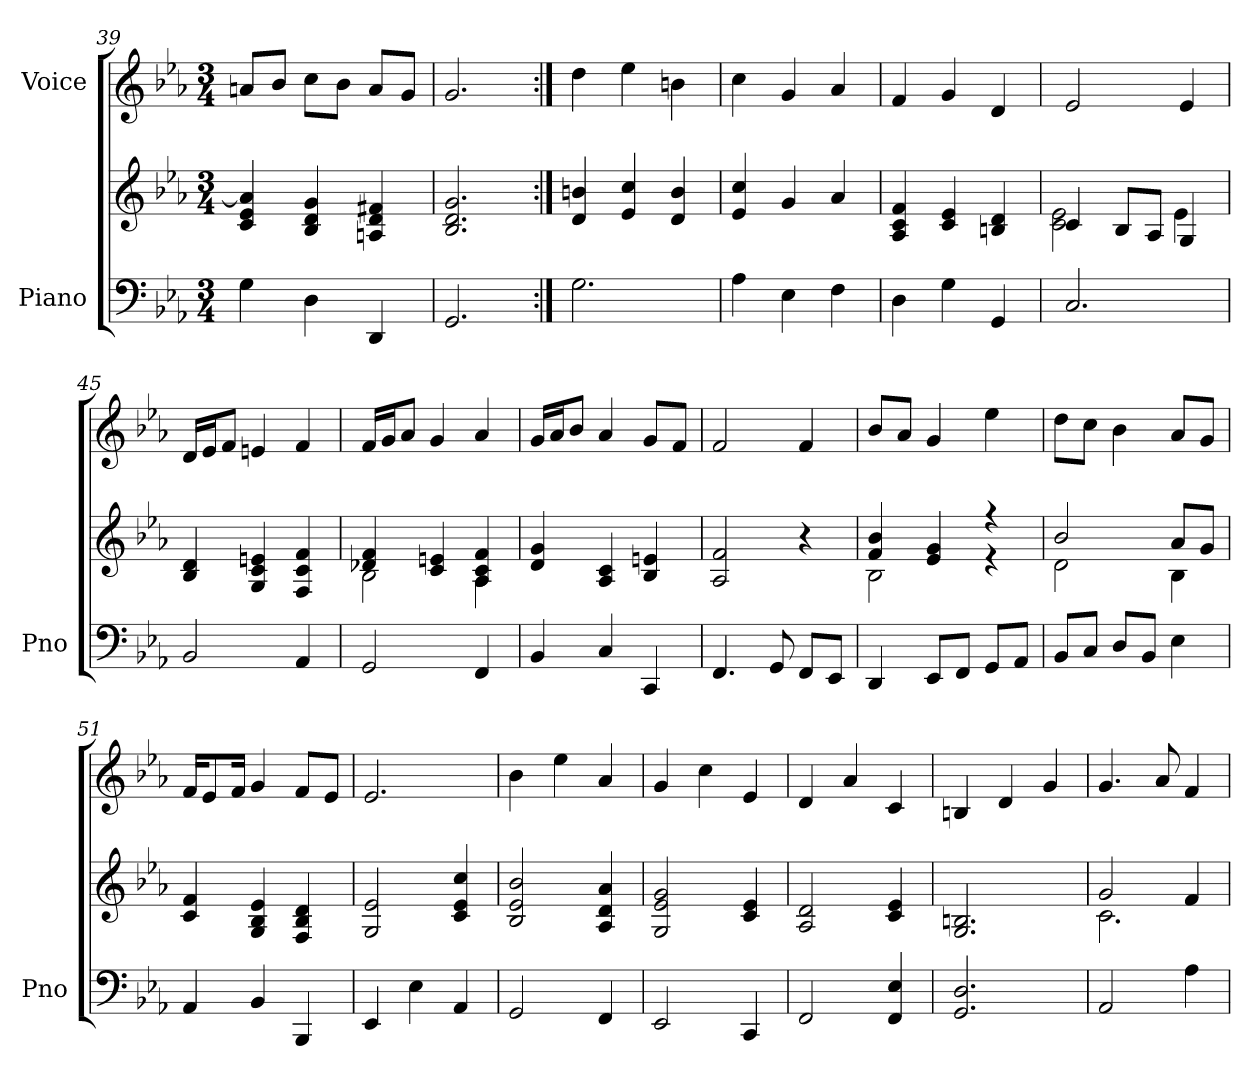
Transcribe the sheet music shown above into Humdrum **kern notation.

**kern	**kern	**kern
*part2	*part2	*part1
*staff3	*staff2	*staff1
*I"Piano	*	*I"Voice
*I'Pno	*	*
*clefF4	*clefG2	*clefG2
*k[b-e-a-]	*k[b-e-a-]	*k[b-e-a-]
*M3/4	*M3/4	*M3/4
=39	=39	=39
4G\	4c/ 4e-/ 4a/]	8an/L
.	.	8b-/J
4D\	4B-/ 4d/ 4g/	8cc\L
.	.	8b-\J
4DD/	4An/ 4d/ 4f#X/	8a/L
.	.	8g/J
=40	=40	=40
2.GG/	2.B-/ 2.d/ 2.g/	2.g/
=41:|!	=41:|!	=41:|!
2.G\	4d/ 4bn/	4dd\
.	4e-/ 4cc/	4ee-\
.	4d/ 4b/	4bn\
=42	=42	=42
4A-\	4e-/ 4cc/	4cc\
4E-\	4g/	4g/
4F\	4a-/	4a-/
!!LO:LB:g=z
=43	=43	=43
4D\	4A-/ 4c/ 4f/	4f/
4G\	4c/ 4e-/	4g/
4GG/	4Bn/ 4d/	4d/
=44	=44	=44
*	*^	*
2.C/	4c/	2c\ 2e-\	2e-/
.	8B-/L	.	.
.	8A-/J	.	.
.	4G/	4e-\	4e-/
*	*v	*v	*
=45	=45	=45
2BB-/	4B-/ 4d/	16d/LL
.	.	16e-/J
.	.	8f/J
.	4G/ 4c/ 4en/	4en/
4AA-/	4F/ 4c/ 4f/	4f/
=46	=46	=46
*	*^	*
2GG/	4d-X/ 4f/	2B-\	16f/LL
.	.	.	16g/J
.	.	.	8a-/J
.	4c/ 4en/	.	4g/
4FF/	4A-/ 4c/ 4f/	4A-\	4a-/
*	*v	*v	*
=47	=47	=47
4BB-/	4d/ 4g/	16g/LL
.	.	16a-/J
.	.	8b-/J
4C/	4A-/ 4c/	4a-/
4CC/	4B-/ 4en/	8g/L
.	.	8f/J
=48	=48	=48
4.FF/	2A-/ 2f/	2f/
8GG/	.	.
8FF/L	4r	4f/
8EE-/J	.	.
!!LO:LB:g=z
=49	=49	=49
*	*^	*
4DD/	4f/ 4b-/	2B-\	8b-/L
.	.	.	8a-/J
8EE-/L	4e-/ 4g/	.	4g/
8FF/J	.	.	.
8GG/L	4re	4rff	4ee-\
8AA-/J	.	.	.
=50	=50	=50	=50
8BB-/L	2b-/	2d\	8dd\L
8C/J	.	.	8cc\J
8D/L	.	.	4b-\
8BB-/J	.	.	.
4E-\	8a-/L	4B-\	8a-/L
.	8g/J	.	8g/J
*	*v	*v	*
=51	=51	=51
4AA-/	4c/ 4f/	16f/KL
.	.	8e-/
.	.	16f/Jk
4BB-/	4G/ 4B-/ 4e-/	4g/
4BBB-/	4F/ 4B-/ 4d/	8f/L
.	.	8e-/J
=52	=52	=52
4EE-/	2G/ 2e-/	2.e-/
4E-\	.	.
4AA-/	4c/ 4e-/ 4cc/	.
=53	=53	=53
2GG/	2B-/ 2e-/ 2b-/	4b-\
.	.	4ee-\
4FF/	4A-/ 4d/ 4a-/	4a-/
=54	=54	=54
2EE-/	2G/ 2e-/ 2g/	4g/
.	.	4cc\
4CC/	4c/ 4e-/	4e-/
=55	=55	=55
2FF/	2A-/ 2d/	4d/
.	.	4a-/
4FF/ 4E-/	4c/ 4e-/	4c/
=56	=56	=56
2.GG/ 2.D/	2.G/ 2.Bn/	4Bn/
.	.	4d/
.	.	4g/
!!LO:LB:g=z
=57	=57	=57
*	*^	*
2AA-/	2g/	2.c\	4.g/
.	.	.	8a-/
4A-\	4f/	.	4f/
*	*v	*v	*
=	=	=
*-	*-	*-
